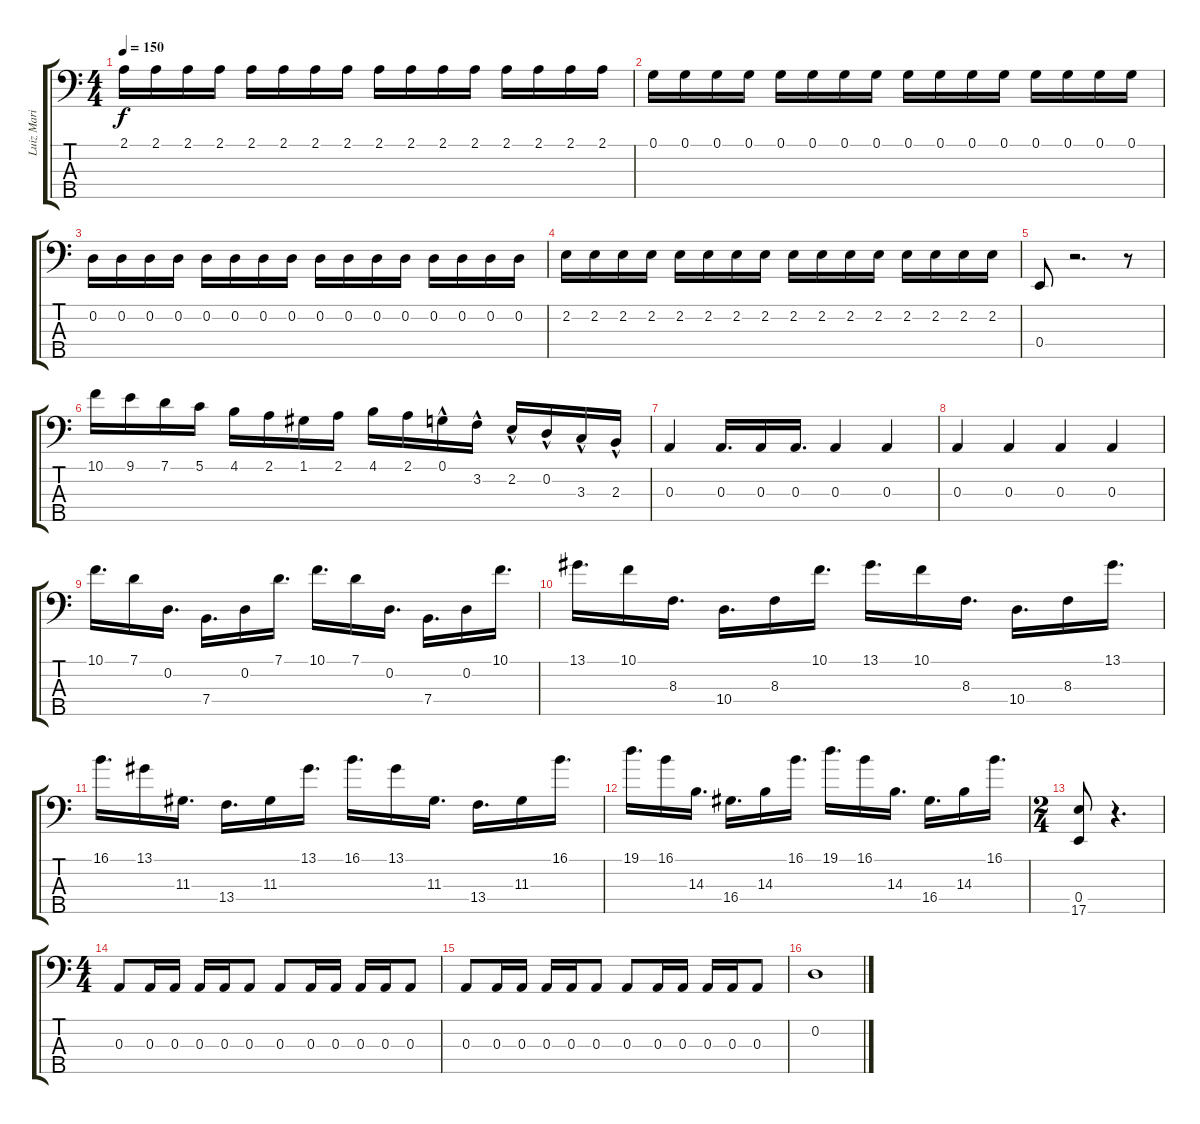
\track (" Luiz Mariutti" " Luiz Mari") {instrument fretlessbass}
\staff {score tabs}
\tuning (G2 D2 A1 E1 B0) {hide}
\ts (4 4)
\tempo 150
\clef f4
\ks c
2.1.16{dy f volume 12} 2.1.16 2.1.16 2.1.16 2.1.16 2.1.16 2.1.16 2.1.16 2.1.16 2.1.16 2.1.16 2.1.16 2.1.16 2.1.16 2.1.16 2.1.16 |
0.1.16 0.1.16 0.1.16 0.1.16 0.1.16 0.1.16 0.1.16 0.1.16 0.1.16 0.1.16 0.1.16 0.1.16 0.1.16 0.1.16 0.1.16 0.1.16 |
0.2.16{volume 16} 0.2.16 0.2.16 0.2.16 0.2.16 0.2.16 0.2.16 0.2.16 0.2.16 0.2.16 0.2.16 0.2.16 0.2.16 0.2.16 0.2.16 0.2.16 |
2.2.16 2.2.16 2.2.16 2.2.16 2.2.16 2.2.16 2.2.16 2.2.16 2.2.16 2.2.16 2.2.16 2.2.16 2.2.16 2.2.16 2.2.16 2.2.16 |
0.4.8 r.2{d} r.8 |
10.1.16 9.1.16 7.1.16 5.1.16 4.1.16 2.1.16 1.1.16 2.1.16 4.1.16 2.1.16 0.1{hac}.16 3.2{hac}.16 2.2{hac}.16 0.2{hac}.16 3.3{hac}.16 2.3{hac}.16 |
0.3.4 0.3.16{d} 0.3.16 0.3.16{d} 0.3.4 0.3.4 |
0.3.4 0.3.4 0.3.4 0.3.4 |
10.1.16{d volume 16} 7.1.16 0.2.16{d} 7.4.16{d} 0.2.16 7.1.16{d} 10.1.16{d} 7.1.16 0.2.16{d} 7.4.16{d} 0.2.16 10.1.16{d} |
13.1.16{d} 10.1.16 8.3.16{d} 10.4.16{d} 8.3.16 10.1.16{d} 13.1.16{d} 10.1.16 8.3.16{d} 10.4.16{d} 8.3.16 13.1.16{d} |
16.1.16{d} 13.1.16 11.3.16{d} 13.4.16{d} 11.3.16 13.1.16{d} 16.1.16{d} 13.1.16 11.3.16{d} 13.4.16{d} 11.3.16 16.1.16{d} |
19.1.16{d} 16.1.16 14.3.16{d} 16.4.16{d} 14.3.16 16.1.16{d} 19.1.16{d} 16.1.16 14.3.16{d} 16.4.16{d} 14.3.16 16.1.16{d} |
\ts (2 4)
(0.4 17.5).8 r.4{d volume 16} |
\ts (4 4)
0.3.8 0.3.16 0.3.16 0.3.16 0.3.16 0.3.8 0.3.8 0.3.16 0.3.16 0.3.16 0.3.16 0.3.8 |
0.3.8 0.3.16 0.3.16 0.3.16 0.3.16 0.3.8 0.3.8 0.3.16 0.3.16 0.3.16 0.3.16 0.3.8 |
0.2.1
